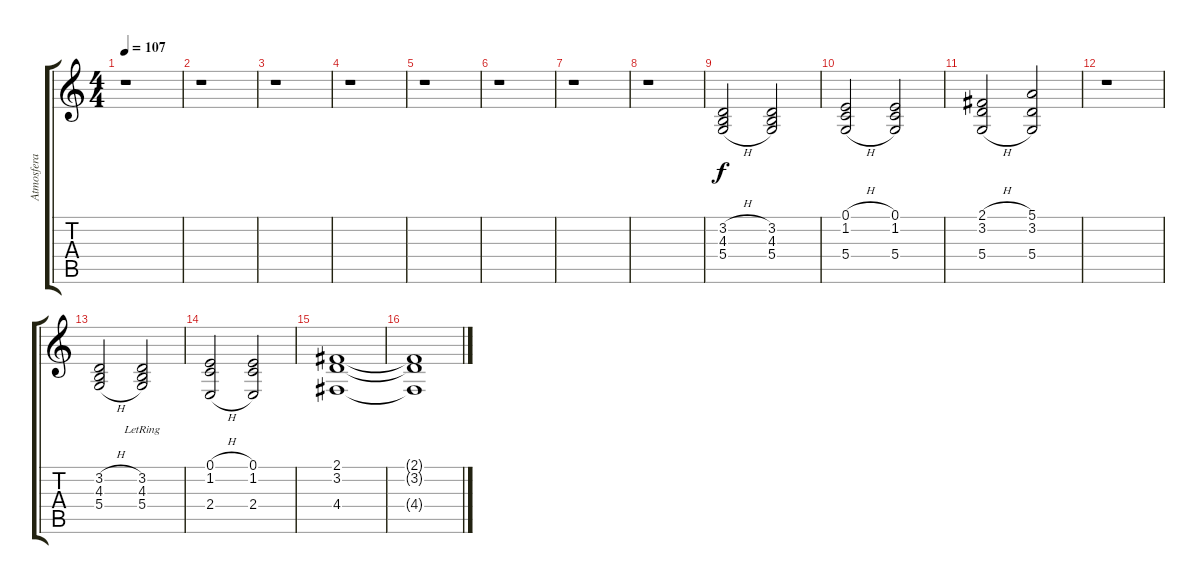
\track ("Atmosfera" "Atmosfera") {instrument fx4atmosphere}
\staff {score tabs}
\tuning (E4 B3 G3 D3 A2 E2) {hide}
\ts (4 4)
\tempo 107
\clef g2
\ks c
r.1{dy f instrument fx4atmosphere} |
r.1 |
r.1 |
r.1 |
r.1 |
r.1 |
r.1 |
r.1 |
(3.2{h} 4.3{h} 5.4{h}).2 (3.2 4.3 5.4).2 |
(0.1{h} 1.2{h} 5.4{h}).2 (0.1 1.2 5.4).2 |
(2.1{h} 3.2{h} 5.4{h}).2 (5.1 3.2 5.4).2 |
r.1 |
(3.2{h} 4.3{h} 5.4{h}).2 (3.2{lr} 4.3{lr} 5.4{lr}).2 |
(0.1{h} 1.2{h} 2.4{h}).2 (0.1 1.2 2.4).2 |
(2.1 3.2 4.4).1 |
(2.1{t} 3.2{t} 4.4{t}).1
